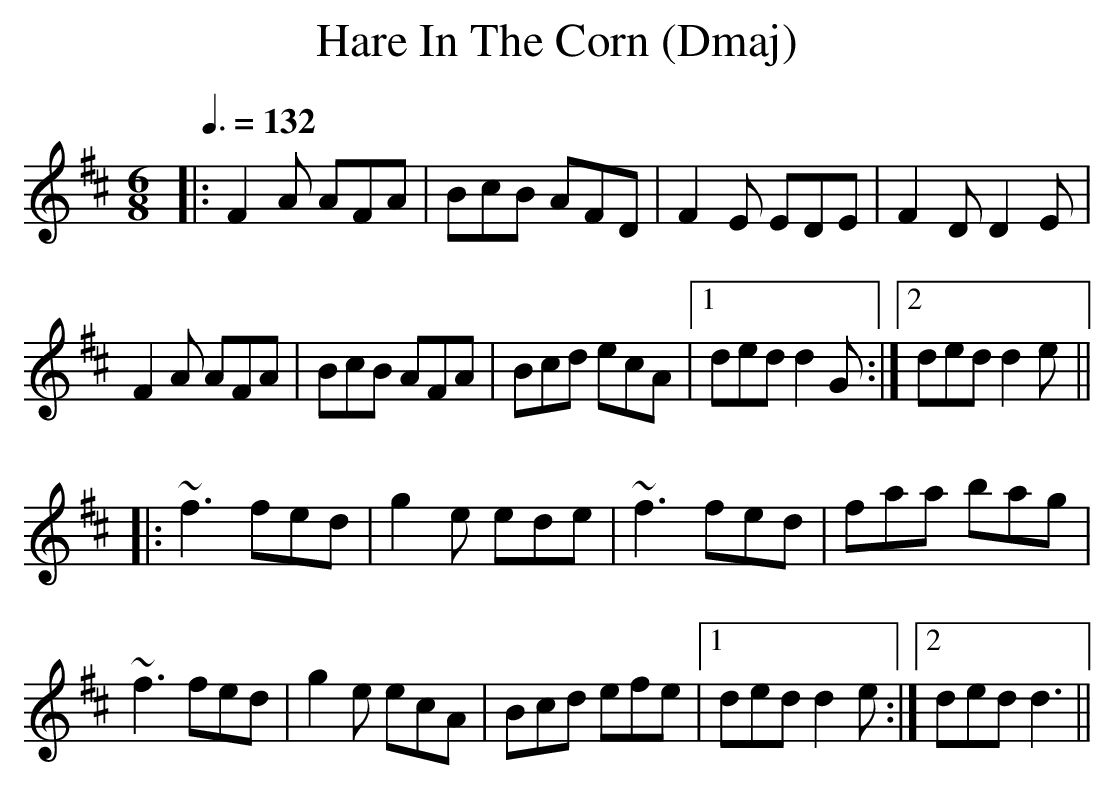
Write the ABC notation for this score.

X:1
T:Hare In The Corn (Dmaj)
Q:3/8=132
M:6/8
L:1/8
K:Dmaj
|:F2A AFA|BcB AFD|F2E EDE|F2D D2E|
F2A AFA|BcB AFA|Bcd ecA|1ded d2G:|2ded d2e||
|:~f3 fed|g2e ede|~f3 fed|faa bag|
~f3 fed|g2e ecA|Bcd efe|1ded d2e:|2ded d3||
